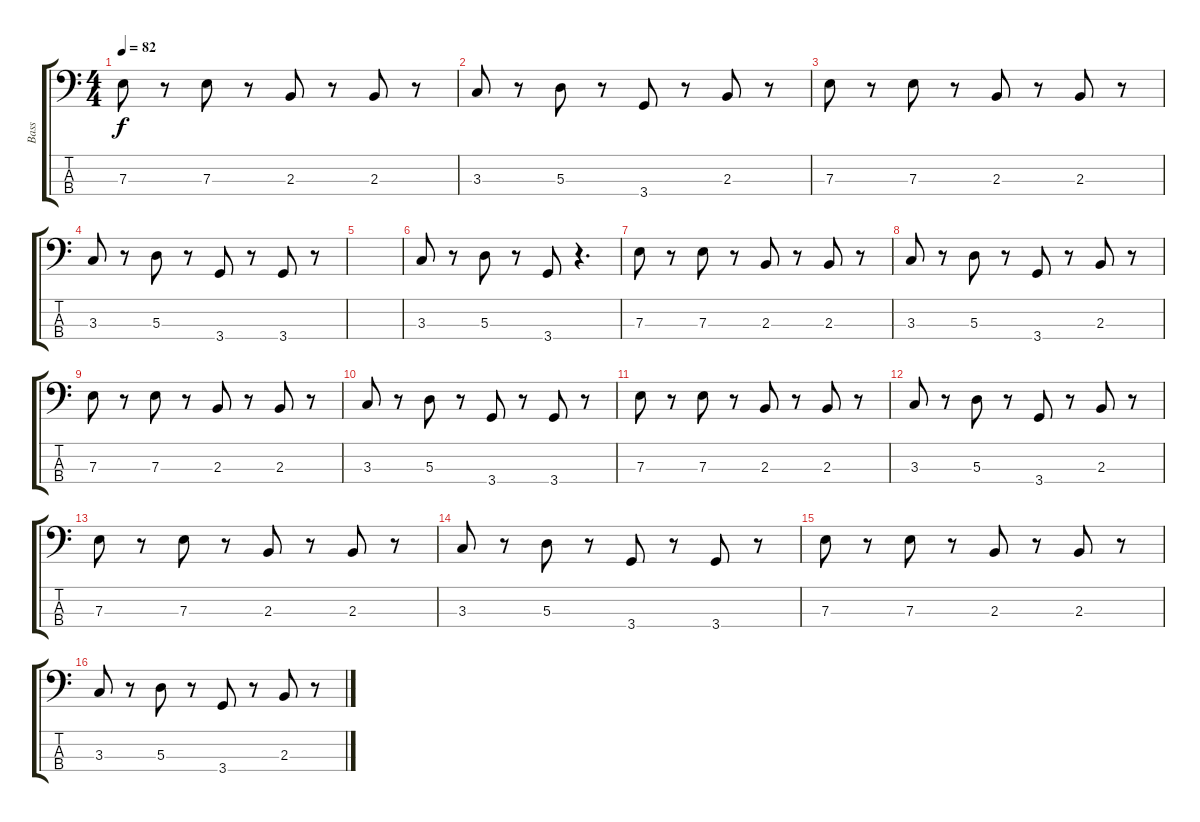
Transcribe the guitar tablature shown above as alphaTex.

\track ("Bass" "Bass") {instrument electricbassfinger}
\staff {score tabs}
\tuning (G2 D2 A1 E1) {hide}
\ts (4 4)
\tempo 82
\clef f4
\ks c
7.3.8{dy f} r.8 7.3.8 r.8 2.3.8 r.8 2.3.8 r.8 |
3.3.8 r.8 5.3.8 r.8 3.4.8 r.8 2.3.8 r.8 |
7.3.8 r.8 7.3.8 r.8 2.3.8 r.8 2.3.8 r.8 |
3.3.8 r.8 5.3.8 r.8 3.4.8 r.8 3.4.8 r.8 |
|
3.3.8 r.8 5.3.8 r.8 3.4.8 r.4{d} |
7.3.8 r.8 7.3.8 r.8 2.3.8 r.8 2.3.8 r.8 |
3.3.8 r.8 5.3.8 r.8 3.4.8 r.8 2.3.8 r.8 |
7.3.8 r.8 7.3.8 r.8 2.3.8 r.8 2.3.8 r.8 |
3.3.8 r.8 5.3.8 r.8 3.4.8 r.8 3.4.8 r.8 |
7.3.8 r.8 7.3.8 r.8 2.3.8 r.8 2.3.8 r.8 |
3.3.8 r.8 5.3.8 r.8 3.4.8 r.8 2.3.8 r.8 |
7.3.8 r.8 7.3.8 r.8 2.3.8 r.8 2.3.8 r.8 |
3.3.8 r.8 5.3.8 r.8 3.4.8 r.8 3.4.8 r.8 |
7.3.8 r.8 7.3.8 r.8 2.3.8 r.8 2.3.8 r.8 |
3.3.8 r.8 5.3.8 r.8 3.4.8 r.8 2.3.8 r.8
